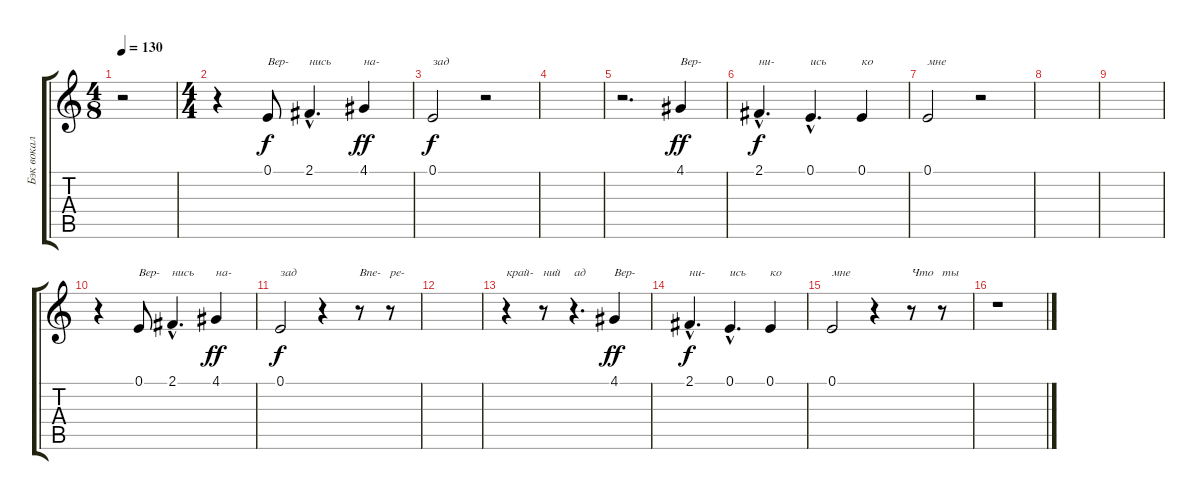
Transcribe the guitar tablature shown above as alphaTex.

\track ("Бэк вокал" "Бэк вокал") {instrument bassoon}
\staff {score tabs}
\tuning (E4 B3 G3 D3 A2 E2) {hide}
\ts (4 8)
\tempo 130
\clef g2
\ks c
r.2{dy f} |
\ts (4 4)
r.4 0.1.8{txt "Вер-" volume 12} 2.1{hac}.4{d txt "нись"} 4.1.4{txt "на-" dy ff} |
0.1.2{txt "зад" dy f} r.2 |
|
r.2{d} 4.1.4{txt "Вер-" dy ff} |
2.1{hac}.4{d txt "ни-" dy f} 0.1{hac}.4{d txt "ись"} 0.1.4{txt "ко"} |
0.1.2{txt "мне"} r.2 |
|
|
r.4 0.1.8{txt "Вер-"} 2.1{hac}.4{d txt "нись"} 4.1.4{txt "на-" dy ff} |
0.1.2{txt "зад" dy f} r.4 r.8{txt "Впе-"} r.8{txt "ре-"} |
|
r.4{txt "край-"} r.8{txt "ний"} r.4{d txt "ад"} 4.1.4{txt "Вер-" dy ff} |
2.1{hac}.4{d txt "ни-" dy f} 0.1{hac}.4{d txt "ись"} 0.1.4{txt "ко"} |
0.1.2{txt "мне"} r.4 r.8{txt "Что"} r.8{txt "ты"} |
r.1
